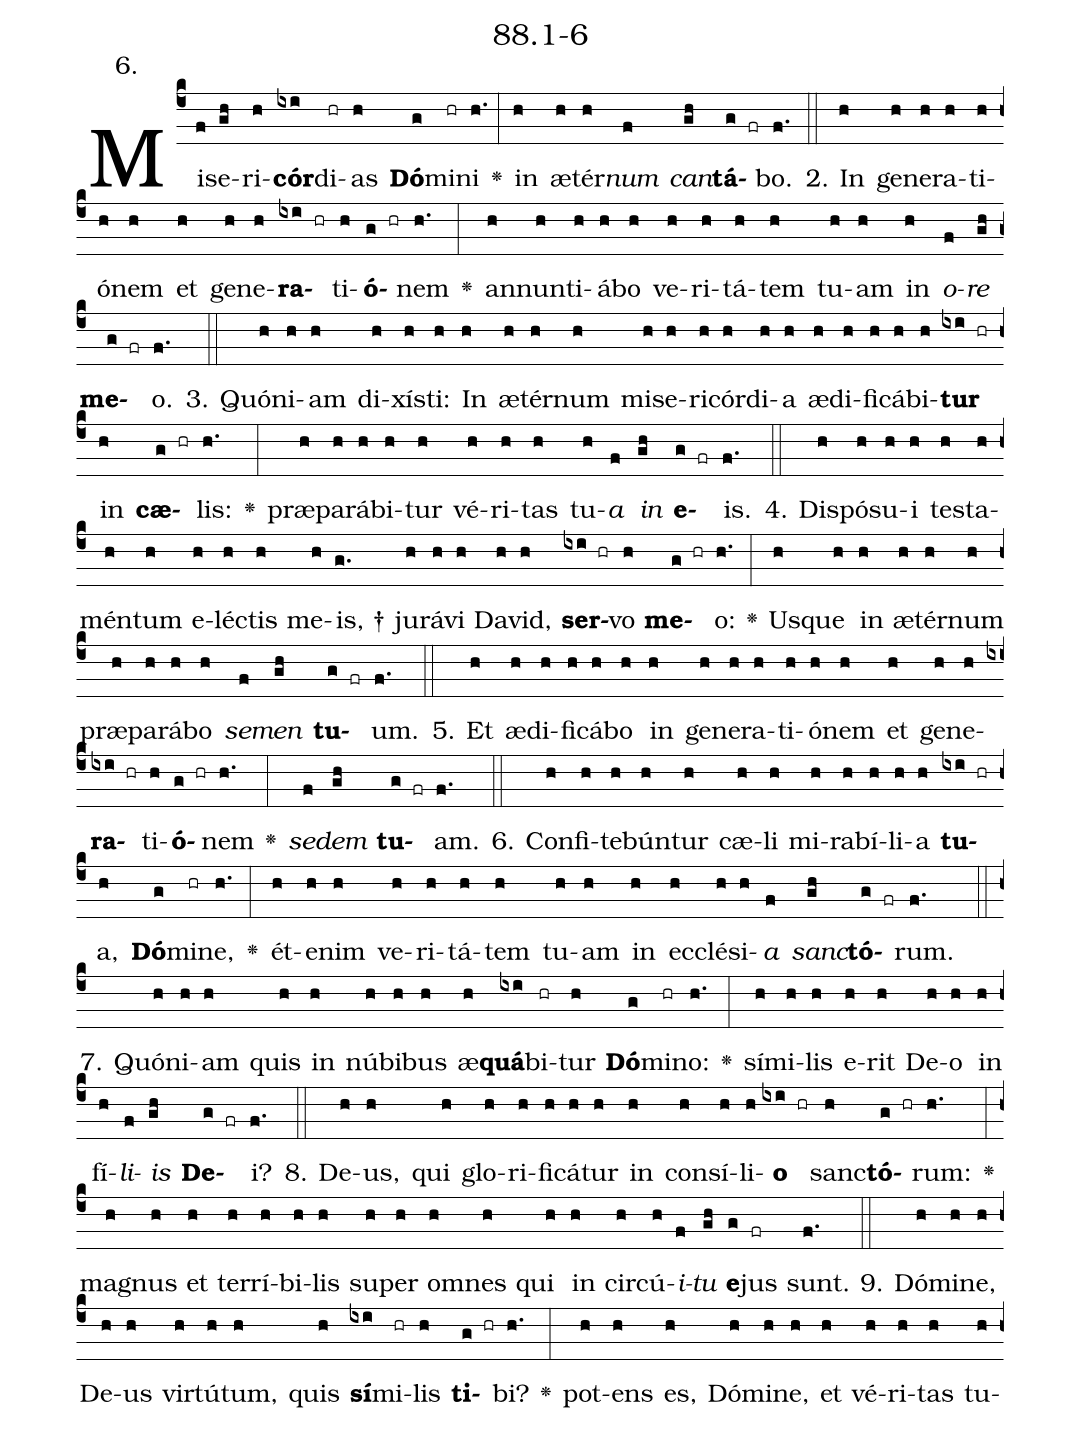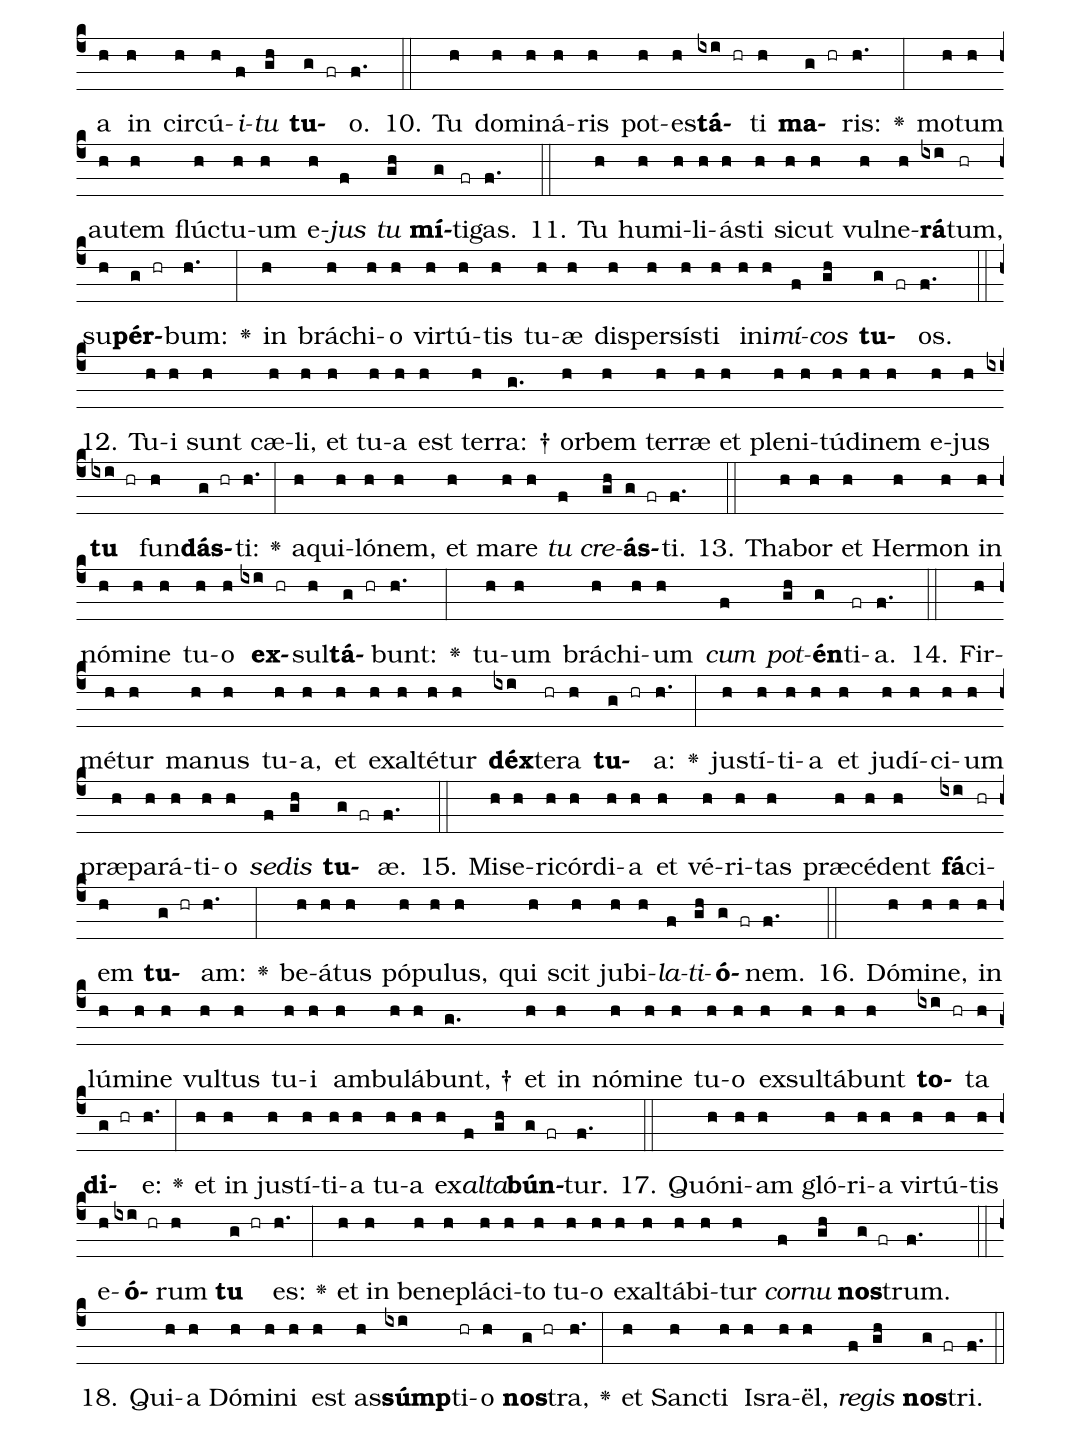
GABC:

name: 88.1-6;
annotation: 6.;
%%
(c4)Mi(f)se(gh)ri(h)<b>cór</b>(ixi)di(hr)as(h) <b>Dó</b>(g)mi(hr)ni(h.) <v>\greheightstar</v>(:) in(h) æ(h)tér(h)<i>num</i>(f) <i>can</i>(gh)<b>tá</b>(g fr)bo.(f.) (::)
2. In(h) ge(h)ne(h)ra(h)ti(h)ó(h)nem(h) et(h) ge(h)ne(h)<b>ra</b>(ixi hr)ti(h)<b>ó</b>(g hr)nem(h.) <v>\greheightstar</v>(:) an(h)nun(h)ti(h)á(h)bo(h) ve(h)ri(h)tá(h)tem(h) tu(h)am(h) in(h) <i>o</i>(f)<i>re</i>(gh) <b>me</b>(g fr)o.(f.) (::)
3. Quón(h)i(h)am(h) di(h)xís(h)ti:(h) In(h) æ(h)tér(h)num(h) mi(h)se(h)ri(h)cór(h)di(h)a(h) æ(h)di(h)fi(h)cá(h)bi(h)<b>tur</b>(ixi hr) in(h) <b>cæ</b>(g hr)lis:(h.) <v>\greheightstar</v>(:) præ(h)pa(h)rá(h)bi(h)tur(h) vé(h)ri(h)tas(h) tu(h)<i>a</i>(f) <i>in</i>(gh) <b>e</b>(g fr)is.(f.) (::)
4. Dis(h)pó(h)su(h)i(h) tes(h)ta(h)mén(h)tum(h) e(h)léc(h)tis(h) me(h)is, †(g.) ju(h)rá(h)vi(h) Da(h)vid,(h) <b>ser</b>(ixi hr)vo(h) <b>me</b>(g hr)o:(h.) <v>\greheightstar</v>(:) Us(h)que(h) in(h) æ(h)tér(h)num(h) præ(h)pa(h)rá(h)bo(h) <i>se</i>(f)<i>men</i>(gh) <b>tu</b>(g fr)um.(f.) (::)
5. Et(h) æ(h)di(h)fi(h)cá(h)bo(h) in(h) ge(h)ne(h)ra(h)ti(h)ó(h)nem(h) et(h) ge(h)ne(h)<b>ra</b>(ixi hr)ti(h)<b>ó</b>(g hr)nem(h.) <v>\greheightstar</v>(:) <i>se</i>(f)<i>dem</i>(gh) <b>tu</b>(g fr)am.(f.) (::)
6. Con(h)fi(h)te(h)bún(h)tur(h) cæ(h)li(h) mi(h)ra(h)bí(h)li(h)a(h) <b>tu</b>(ixi hr)a,(h) <b>Dó</b>(g)mi(hr)ne,(h.) <v>\greheightstar</v>(:) ét(h)e(h)nim(h) ve(h)ri(h)tá(h)tem(h) tu(h)am(h) in(h) ec(h)clé(h)si(h)<i>a</i>(f) <i>sanc</i>(gh)<b>tó</b>(g fr)rum.(f.) (::)
7. Quón(h)i(h)am(h) quis(h) in(h) nú(h)bi(h)bus(h) æ(h)<b>quá</b>(ixi)bi(hr)tur(h) <b>Dó</b>(g)mi(hr)no:(h.) <v>\greheightstar</v>(:) sí(h)mi(h)lis(h) e(h)rit(h) De(h)o(h) in(h) fí(h)<i>li</i>(f)<i>is</i>(gh) <b>De</b>(g fr)i?(f.) (::)
8. De(h)us,(h) qui(h) glo(h)ri(h)fi(h)cá(h)tur(h) in(h) con(h)sí(h)li(h)<b>o</b>(ixi hr) sanc(h)<b>tó</b>(g hr)rum:(h.) <v>\greheightstar</v>(:) ma(h)gnus(h) et(h) ter(h)rí(h)bi(h)lis(h) su(h)per(h) om(h)nes(h) qui(h) in(h) cir(h)cú(h)<i>i</i>(f)<i>tu</i>(gh) <b>e</b>(g)jus(fr) sunt.(f.) (::)
9. Dó(h)mi(h)ne,(h) De(h)us(h) vir(h)tú(h)tum,(h) quis(h) <b>sí</b>(ixi)mi(hr)lis(h) <b>ti</b>(g hr)bi?(h.) <v>\greheightstar</v>(:) pot(h)ens(h) es,(h) Dó(h)mi(h)ne,(h) et(h) vé(h)ri(h)tas(h) tu(h)a(h) in(h) cir(h)cú(h)<i>i</i>(f)<i>tu</i>(gh) <b>tu</b>(g fr)o.(f.) (::)
10. Tu(h) do(h)mi(h)ná(h)ris(h) pot(h)es(h)<b>tá</b>(ixi hr)ti(h) <b>ma</b>(g hr)ris:(h.) <v>\greheightstar</v>(:) mo(h)tum(h) au(h)tem(h) flúc(h)tu(h)um(h) e(h)<i>jus</i>(f) <i>tu</i>(gh) <b>mí</b>(g)ti(fr)gas.(f.) (::)
11. Tu(h) hu(h)mi(h)li(h)ás(h)ti(h) sic(h)ut(h) vul(h)ne(h)<b>rá</b>(ixi)tum,(hr) su(h)<b>pér</b>(g hr)bum:(h.) <v>\greheightstar</v>(:) in(h) brá(h)chi(h)o(h) vir(h)tú(h)tis(h) tu(h)æ(h) di(h)sper(h)sís(h)ti(h) in(h)i(h)<i>mí</i>(f)<i>cos</i>(gh) <b>tu</b>(g fr)os.(f.) (::)
12. Tu(h)i(h) sunt(h) cæ(h)li,(h) et(h) tu(h)a(h) est(h) ter(h)ra: †(g.) or(h)bem(h) ter(h)ræ(h) et(h) ple(h)ni(h)tú(h)di(h)nem(h) e(h)jus(h) <b>tu</b>(ixi hr) fun(h)<b>dás</b>(g hr)ti:(h.) <v>\greheightstar</v>(:) a(h)qui(h)ló(h)nem,(h) et(h) ma(h)re(h) <i>tu</i>(f) <i>cre</i>(gh)<b>ás</b>(g fr)ti.(f.) (::)
13. Tha(h)bor(h) et(h) Her(h)mon(h) in(h) nó(h)mi(h)ne(h) tu(h)o(h) <b>ex</b>(ixi hr)sul(h)<b>tá</b>(g hr)bunt:(h.) <v>\greheightstar</v>(:) tu(h)um(h) brá(h)chi(h)um(h) <i>cum</i>(f) <i>pot</i>(gh)<b>én</b>(g)ti(fr)a.(f.) (::)
14. Fir(h)mé(h)tur(h) ma(h)nus(h) tu(h)a,(h) et(h) ex(h)al(h)té(h)tur(h) <b>déx</b>(ixi)te(hr)ra(h) <b>tu</b>(g hr)a:(h.) <v>\greheightstar</v>(:) jus(h)tí(h)ti(h)a(h) et(h) ju(h)dí(h)ci(h)um(h) præ(h)pa(h)rá(h)ti(h)o(h) <i>se</i>(f)<i>dis</i>(gh) <b>tu</b>(g fr)æ.(f.) (::)
15. Mi(h)se(h)ri(h)cór(h)di(h)a(h) et(h) vé(h)ri(h)tas(h) præ(h)cé(h)dent(h) <b>fá</b>(ixi)ci(hr)em(h) <b>tu</b>(g hr)am:(h.) <v>\greheightstar</v>(:) be(h)á(h)tus(h) pó(h)pu(h)lus,(h) qui(h) scit(h) ju(h)bi(h)<i>la</i>(f)<i>ti</i>(gh)<b>ó</b>(g fr)nem.(f.) (::)
16. Dó(h)mi(h)ne,(h) in(h) lú(h)mi(h)ne(h) vul(h)tus(h) tu(h)i(h) am(h)bu(h)lá(h)bunt, †(g.) et(h) in(h) nó(h)mi(h)ne(h) tu(h)o(h) ex(h)sul(h)tá(h)bunt(h) <b>to</b>(ixi hr)ta(h) <b>di</b>(g hr)e:(h.) <v>\greheightstar</v>(:) et(h) in(h) jus(h)tí(h)ti(h)a(h) tu(h)a(h) ex(h)<i>al</i>(f)<i>ta</i>(gh)<b>bún</b>(g fr)tur.(f.) (::)
17. Quón(h)i(h)am(h) gló(h)ri(h)a(h) vir(h)tú(h)tis(h) e(h)<b>ó</b>(ixi hr)rum(h) <b>tu</b>(g hr) es:(h.) <v>\greheightstar</v>(:) et(h) in(h) be(h)ne(h)plá(h)ci(h)to(h) tu(h)o(h) ex(h)al(h)tá(h)bi(h)tur(h) <i>cor</i>(f)<i>nu</i>(gh) <b>nos</b>(g fr)trum.(f.) (::)
18. Qui(h)a(h) Dó(h)mi(h)ni(h) est(h) as(h)<b>súmp</b>(ixi)ti(hr)o(h) <b>nos</b>(g hr)tra,(h.) <v>\greheightstar</v>(:) et(h) Sanc(h)ti(h) Is(h)ra(h)ël,(h) <i>re</i>(f)<i>gis</i>(gh) <b>nos</b>(g fr)tri.(f.) (::)
